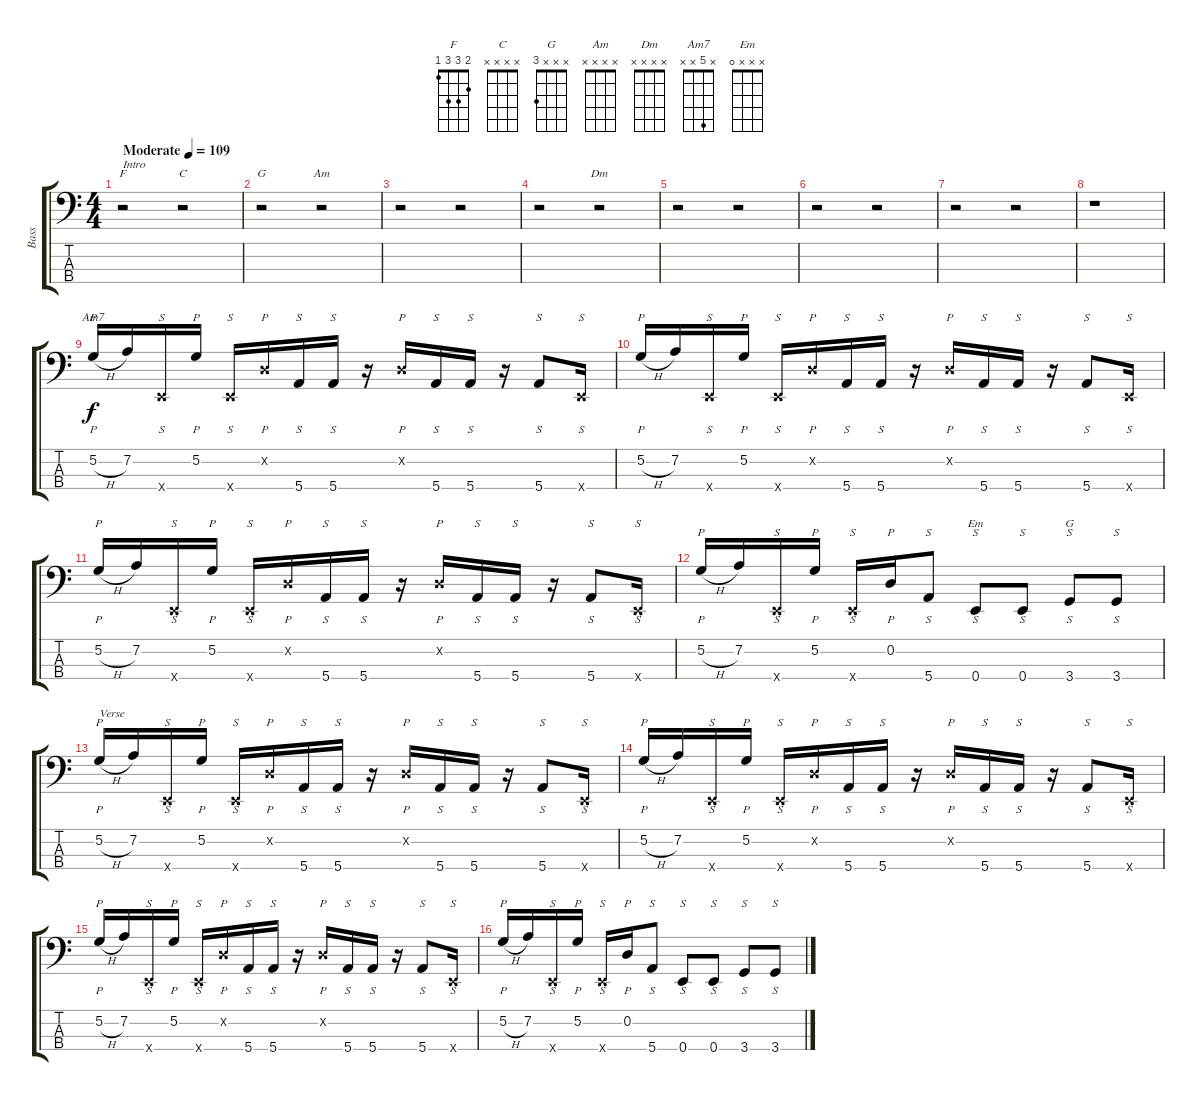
\track ("Bass" "Bass") {instrument slapbass1}
\staff {score tabs}
\tuning (G2 D2 A1 E1) {hide}
\chord ("F" 2 3 3 1)
\chord ("C" x x x x)
\chord ("G" x x x x)
\chord ("Am" x x x x)
\chord ("Dm" x x x x)
\chord ("Am7" x 5 x x)
\chord ("Em" x x x 0)
\chord ("G" x x x 3)
\ts (4 4)
\tempo (109 "Moderate")
\clef f4
\ks c
r.2{ch "F" txt "Intro" dy f instrument slapbass1} r.2{ch "C"} |
r.2{ch "G"} r.2{ch "Am"} |
r.2 r.2 |
r.2 r.2{ch "Dm"} |
r.2 r.2 |
r.2 r.2 |
r.2 r.2 |
r.1 |
5.2{h}.16{p ch "Am7"} 7.2.16 0.4{x}.16{s} 5.2.16{p} 0.4{x}.16{s} 0.2{x}.16{p} 5.4.16{s} 5.4.16{s} r.16 0.2{x}.16{p} 5.4.16{s} 5.4.16{s} r.16 5.4.8{s} 0.4{x}.16{s} |
5.2{h}.16{p} 7.2.16 0.4{x}.16{s} 5.2.16{p} 0.4{x}.16{s} 0.2{x}.16{p} 5.4.16{s} 5.4.16{s} r.16 0.2{x}.16{p} 5.4.16{s} 5.4.16{s} r.16 5.4.8{s} 0.4{x}.16{s} |
5.2{h}.16{p} 7.2.16 0.4{x}.16{s} 5.2.16{p} 0.4{x}.16{s} 0.2{x}.16{p} 5.4.16{s} 5.4.16{s} r.16 0.2{x}.16{p} 5.4.16{s} 5.4.16{s} r.16 5.4.8{s} 0.4{x}.16{s} |
5.2{h}.16{p} 7.2.16 0.4{x}.16{s} 5.2.16{p} 0.4{x}.16{s} 0.2.16{p} 5.4.8{s} 0.4.8{s ch "Em"} 0.4.8{s} 3.4.8{s ch "G"} 3.4.8{s} |
5.2{h}.16{p txt "Verse"} 7.2.16 0.4{x}.16{s} 5.2.16{p} 0.4{x}.16{s} 0.2{x}.16{p} 5.4.16{s} 5.4.16{s} r.16 0.2{x}.16{p} 5.4.16{s} 5.4.16{s} r.16 5.4.8{s} 0.4{x}.16{s} |
5.2{h}.16{p} 7.2.16 0.4{x}.16{s} 5.2.16{p} 0.4{x}.16{s} 0.2{x}.16{p} 5.4.16{s} 5.4.16{s} r.16 0.2{x}.16{p} 5.4.16{s} 5.4.16{s} r.16 5.4.8{s} 0.4{x}.16{s} |
5.2{h}.16{p} 7.2.16 0.4{x}.16{s} 5.2.16{p} 0.4{x}.16{s} 0.2{x}.16{p} 5.4.16{s} 5.4.16{s} r.16 0.2{x}.16{p} 5.4.16{s} 5.4.16{s} r.16 5.4.8{s} 0.4{x}.16{s} |
5.2{h}.16{p} 7.2.16 0.4{x}.16{s} 5.2.16{p} 0.4{x}.16{s} 0.2.16{p} 5.4.8{s} 0.4.8{s} 0.4.8{s} 3.4.8{s} 3.4.8{s}
